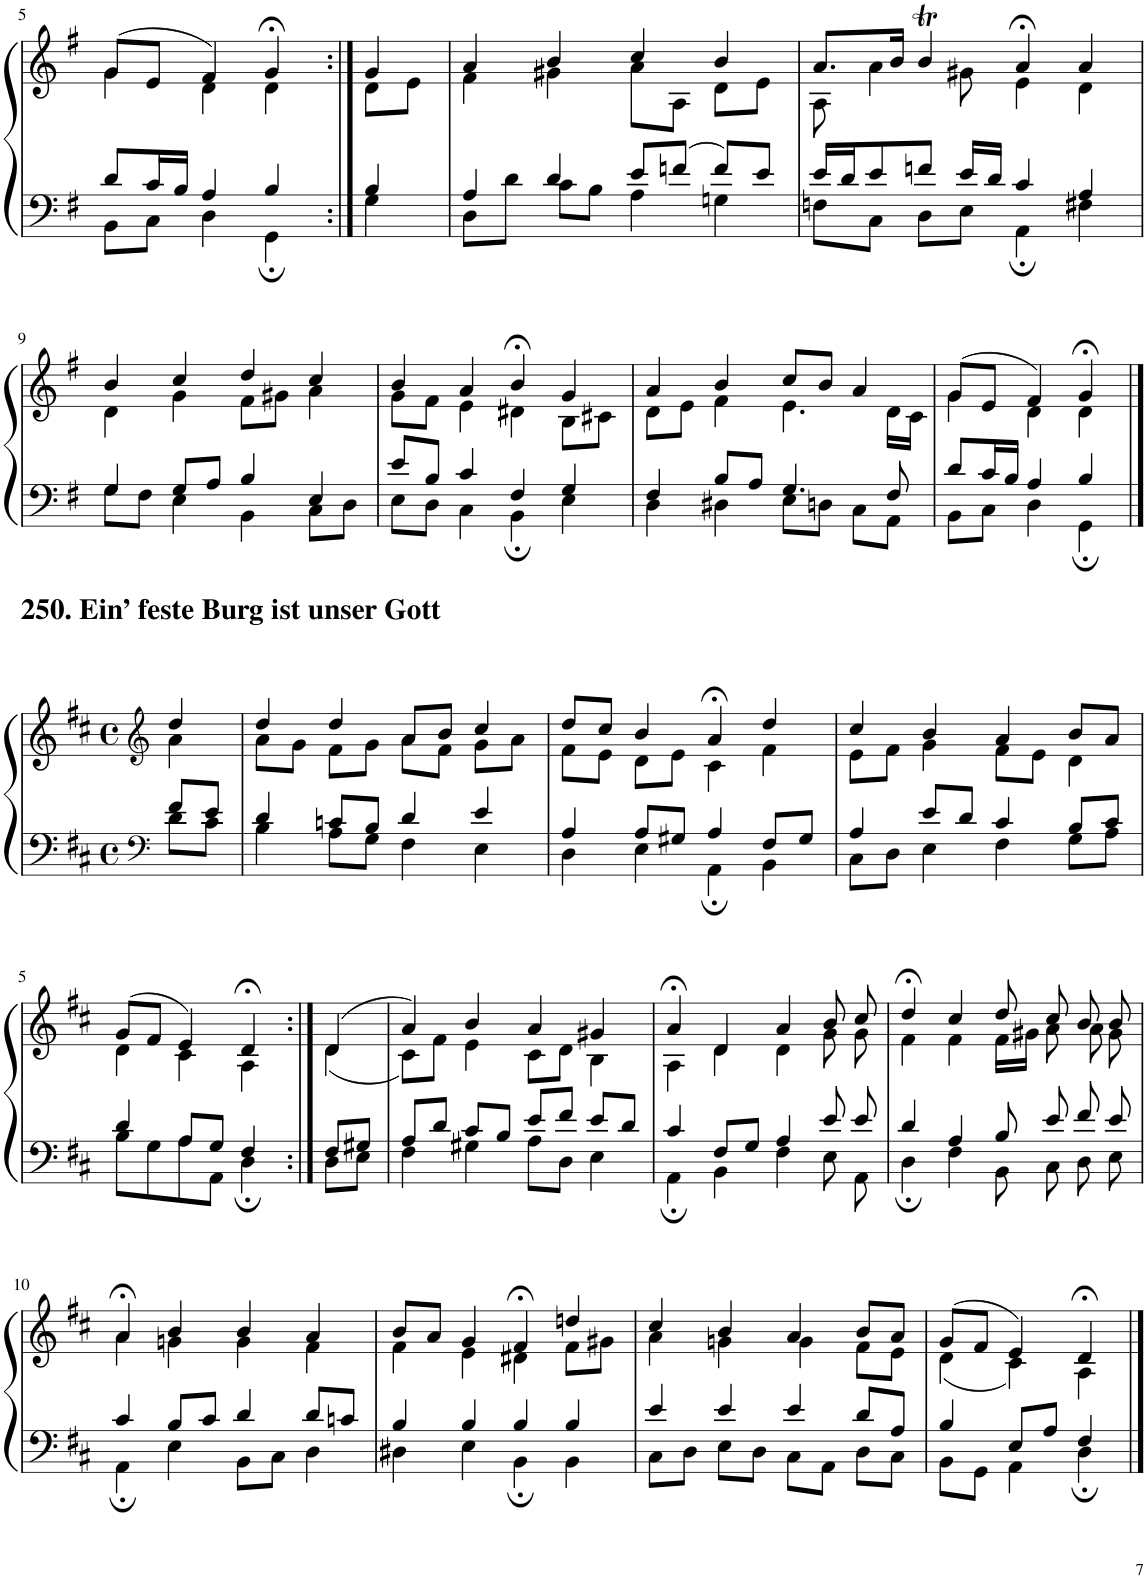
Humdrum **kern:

**kern	**kern
*part1	*part1
*staff2	*staff1
*I"Piano	*
*I'Pno	*
!!LO:PB:g=z
*clefF4	*clefG2
*k[f#]	*k[f#]
*M4/4	*M4/4
*met(c)	*met(c)
=5	=5
*^	*^
8d/L	8BB\L	(8g/L	4g\
16c/L	8C\J	8e/J	.
16B/JJ	.	.	.
4A/	4D\	4f#/)	4d\
4B/	4GG;\	4g;</	4d\
=6:|!	=6:|!	=6:|!	=6:|!
4B/	4G\	4g/	8d\L
.	.	.	8e\J
=7	=7	=7	=7
4A/	8D\L	4a/	4f#\
.	8d\J	.	.
4d/	8c\L	4b/	4g#X\
.	8B\J	.	.
8e/L	4A\	4cc/	8a\L
8fn/J	.	.	8A\J
8f/L	4Gn\	4b/	8d\L
8e/J	.	.	8e\J
=8	=8	=8	=8
16e/LL	8Fn\L	8.a/L	8A\
16d/J	.	.	.
8e/	8C\J	.	4a\
.	.	16b/Jk	.
8fn/J	8D\L	4bt/	.
16e/LL	8E\J	.	8g#X\
16d/JJ	.	.	.
4c/	4AA;\	4a;</	4e\
4A/	4F#X\	4a/	4d\
!!LO:LB:g=z	!!
=9	=9	=9	=9
4G/	8G\L	4b/	4d\
.	8F#\J	.	.
8G/L	4E\	4cc/	4g\
8A/J	.	.	.
4B/	4BB\	4dd/	8f#\L
.	.	.	8g#X\J
4E/	8C\L	4cc/	4a\
.	8D\J	.	.
=10	=10	=10	=10
8e/L	8E\L	4b/	8g\L
8B/J	8D\J	.	8f#\J
4c/	4C\	4a/	4e\
4F#/	4BB;\	4b;</	4d#X\
4G/	4E\	4g/	8B\L
.	.	.	8c#X\J
=11	=11	=11	=11
4F#/	4D\	4a/	8d\L
.	.	.	8e\J
8B/L	4D#X\	4b/	4f#\
8A/J	.	.	.
4.G/	8E\L	8cc/L	4.e\
.	8Dn\J	8b/J	.
.	8C\L	4a/	.
8F#/	8AA\J	.	16d\LL
.	.	.	16c\JJ
=12	=12	=12	=12
8d/L	8BB\L	(8g/L	4g\
16c/L	8C\J	8e/J	.
16B/JJ	.	.	.
4A/	4D\	4f#/)	4d\
4B/	4GG;\	4g;</	4d\
!!LO:LB:g=z	!!
==1	==1	==1	==1
*clefF4	*	*clefG2	*
*k[f#c#]	*	*k[f#c#]	*
*M4/4	*	*M4/4	*
*met(c)	*	*met(c)	*
8f#/L	8d\L	4dd/	4a\
8e/J	8c#\J	.	.
=2	=2	=2	=2
4d/	4B\	4dd/	8a\L
.	.	.	8g\J
8cn/L	8A\L	4dd/	8f#\L
8B/J	8G\J	.	8g\J
4d/	4F#\	8a/L	8a\L
.	.	8b/J	8f#\J
4e/	4E\	4cc#/	8g\L
.	.	.	8a\J
=3	=3	=3	=3
4A/	4D\	8dd/L	8f#\L
.	.	8cc#/J	8e\J
8A/L	4E\	4b/	8d\L
8G#X/J	.	.	8e\J
4A/	4AA;\	4a;</	4c#\
8F#/L	4BB\	4dd/	4f#\
8G#/J	.	.	.
=4	=4	=4	=4
4A/	8C#\L	4cc#/	8e\L
.	8D\J	.	8f#\J
8e/L	4E\	4b/	4g\
8d/J	.	.	.
4c#/	4F#\	4a/	8f#\L
.	.	.	8e\J
8B/L	8G\L	8b/L	4d\
8c#/J	8A\J	8a/J	.
!!LO:LB:g=z	!!
=5	=5	=5	=5
4d/	8B\L	(8g/L	4d\
.	8G\	8f#/J	.
8A/L	8A\	4e/)	4c#\
8G/J	8AA\J	.	.
4F#/	4D;\	4d;</	4A\
=6:|!	=6:|!	=6:|!	=6:|!
8F#/L	8D\L	(4d/	(4d\
8G#X/J	8E\J	.	.
=7	=7	=7	=7
8A/L	4F#\	4a/)	8c#\L)
8d/J	.	.	8f#\J
8c#/L	4G#X\	4b/	4e\
8B/J	.	.	.
8e/L	8A\L	4a/	8c#\L
8f#/J	8D\J	.	8d\J
8e/L	4E\	4g#X/	4B\
8d/J	.	.	.
=8	=8	=8	=8
4c#/	4AA;\	4a;</	4A\
8F#/L	4BB\	4d/	4d\
8G/J	.	.	.
4A/	4F#\	4a/	4d\
8e/	8E\	8b/	8g\
8e/	8AA\	8cc#/	8g\
=9	=9	=9	=9
4d/	4D;\	4dd;</	4f#\
4A/	4F#\	4cc#/	4f#\
8B/	8BB\	8dd/	16f#\LL
.	.	.	16g#X\JJ
8e/	8C#\	8cc#/	8a\
8f#/	8D\	8b/	8a\
8e/	8E\	8b/	8g#\
!!LO:LB:g=z	!!
=10	=10	=10	=10
4c#/	4AA;\	4a;</	4a\
8B/L	4E\	4b/	4gn\
8c#/J	.	.	.
4d/	8BB\L	4b/	4g\
.	8C#\J	.	.
8d/L	4D\	4a/	4f#\
8cn/J	.	.	.
=11	=11	=11	=11
4B/	4D#X\	8b/L	4f#\
.	.	8a/J	.
4B/	4E\	4g/	4e\
4B/	4BB;\	4f#;</	4d#X\
4B/	4BB\	4ddn/	8f#\L
.	.	.	8g#X\J
=12	=12	=12	=12
4e/	8C#\L	4cc#/	4a\
.	8D\J	.	.
4e/	8E\L	4b/	4gn\
.	8D\J	.	.
4e/	8C#\L	4a/	4g\
.	8AA\J	.	.
8d/L	8D\L	8b/L	8f#\L
8A/J	8C#\J	8a/J	8e\J
=13	=13	=13	=13
4B/	8BB\L	(8g/L	(4d\
.	8GG\J	8f#/J	.
8E/L	4AA\	4e/)	4c#\)
8A/J	.	.	.
4F#/	4D;\	4d;</	4A\
*v	*v	*	*
*	*v	*v
==	==
*-	*-
